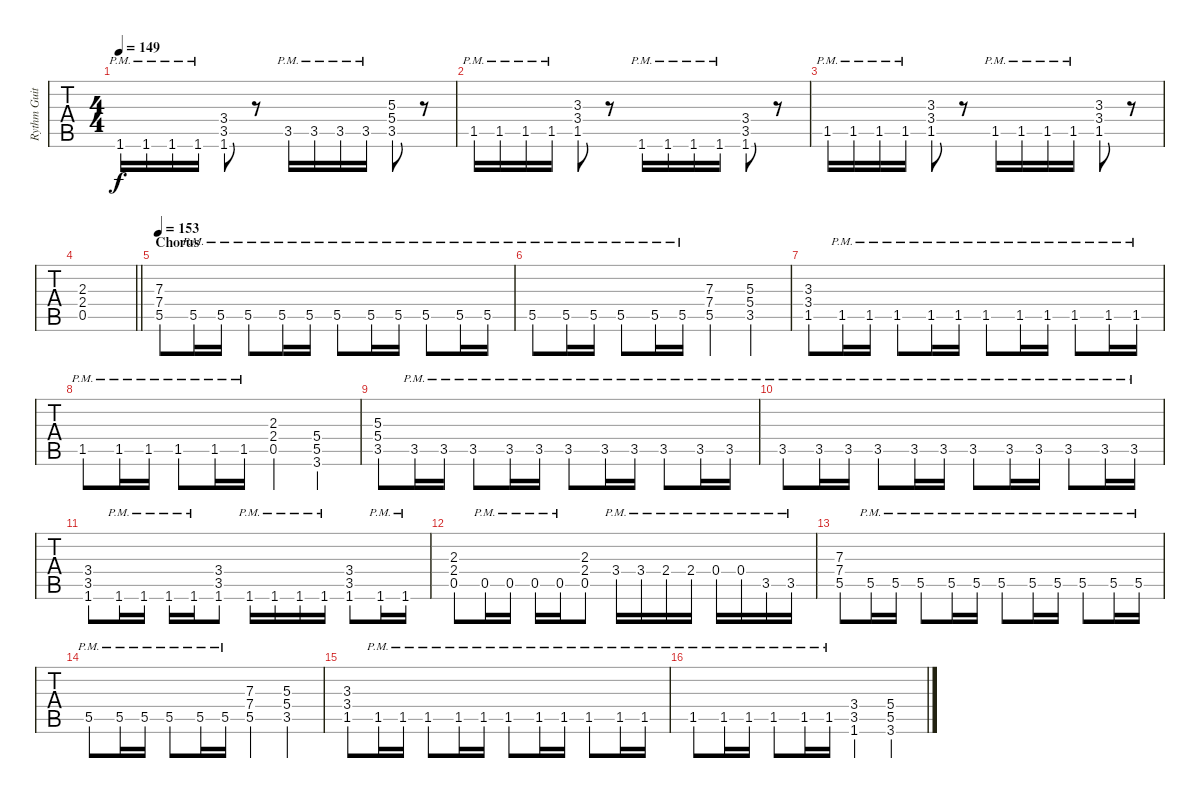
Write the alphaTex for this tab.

\track ("Rythm Guitar" "Rythm Guit") {instrument distortionguitar}
\staff {tabs}
\tuning (Eb4 Bb3 Gb3 Db3 Ab2 Eb2) {hide}
\ts (4 4)
\tempo 149
\clef g2
\ks c
1.6{pm}.16{dy f} 1.6{pm}.16 1.6{pm}.16 1.6{pm}.16 (3.4 3.5 1.6).8 r.8 3.5{pm}.16 3.5{pm}.16 3.5{pm}.16 3.5{pm}.16 (5.3 5.4 3.5).8 r.8 |
1.5{pm}.16 1.5{pm}.16 1.5{pm}.16 1.5{pm}.16 (3.3 3.4 1.5).8 r.8 1.6{pm}.16 1.6{pm}.16 1.6{pm}.16 1.6{pm}.16 (3.4 3.5 1.6).8 r.8 |
1.5{pm}.16 1.5{pm}.16 1.5{pm}.16 1.5{pm}.16 (3.3 3.4 1.5).8 r.8 1.5{pm}.16 1.5{pm}.16 1.5{pm}.16 1.5{pm}.16 (3.3 3.4 1.5).8 r.8 |
\barLineRight lightlight
(2.3 2.4 0.5).1 |
\section ("" "Chorus")
\tempo 153
(7.3 7.4 5.5).8 5.5{pm}.16 5.5{pm}.16 5.5{pm}.8 5.5{pm}.16 5.5{pm}.16 5.5{pm}.8 5.5{pm}.16 5.5{pm}.16 5.5{pm}.8 5.5{pm}.16 5.5{pm}.16 |
5.5{pm}.8 5.5{pm}.16 5.5{pm}.16 5.5{pm}.8 5.5{pm}.16 5.5{pm}.16 (7.3 7.4 5.5).4 (5.3 5.4 3.5).4 |
(3.3 3.4 1.5).8 1.5{pm}.16 1.5{pm}.16 1.5{pm}.8 1.5{pm}.16 1.5{pm}.16 1.5{pm}.8 1.5{pm}.16 1.5{pm}.16 1.5{pm}.8 1.5{pm}.16 1.5{pm}.16 |
1.5{pm}.8 1.5{pm}.16 1.5{pm}.16 1.5{pm}.8 1.5{pm}.16 1.5{pm}.16 (2.3 2.4 0.5).4 (5.4 5.5 3.6).4 |
(5.3 5.4 3.5).8 3.5{pm}.16 3.5{pm}.16 3.5{pm}.8 3.5{pm}.16 3.5{pm}.16 3.5{pm}.8 3.5{pm}.16 3.5{pm}.16 3.5{pm}.8 3.5{pm}.16 3.5{pm}.16 |
3.5{pm}.8 3.5{pm}.16 3.5{pm}.16 3.5{pm}.8 3.5{pm}.16 3.5{pm}.16 3.5{pm}.8 3.5{pm}.16 3.5{pm}.16 3.5{pm}.8 3.5{pm}.16 3.5{pm}.16 |
(3.4 3.5 1.6).8 1.6{pm}.16 1.6{pm}.16 1.6{pm}.16 1.6{pm}.16 (3.4 3.5 1.6).8 1.6{pm}.16 1.6{pm}.16 1.6{pm}.16 1.6{pm}.16 (3.4 3.5 1.6).8 1.6{pm}.16 1.6{pm}.16 |
(2.3 2.4 0.5).8 0.5{pm}.16 0.5{pm}.16 0.5{pm}.16 0.5{pm}.16 (2.3 2.4 0.5).8 3.4{pm}.16 3.4{pm}.16 2.4{pm}.16 2.4{pm}.16 0.4{pm}.16 0.4{pm}.16 3.5{pm}.16 3.5{pm}.16 |
(7.3 7.4 5.5).8 5.5{pm}.16 5.5{pm}.16 5.5{pm}.8 5.5{pm}.16 5.5{pm}.16 5.5{pm}.8 5.5{pm}.16 5.5{pm}.16 5.5{pm}.8 5.5{pm}.16 5.5{pm}.16 |
5.5{pm}.8 5.5{pm}.16 5.5{pm}.16 5.5{pm}.8 5.5{pm}.16 5.5{pm}.16 (7.3 7.4 5.5).4 (5.3 5.4 3.5).4 |
(3.3 3.4 1.5).8 1.5{pm}.16 1.5{pm}.16 1.5{pm}.8 1.5{pm}.16 1.5{pm}.16 1.5{pm}.8 1.5{pm}.16 1.5{pm}.16 1.5{pm}.8 1.5{pm}.16 1.5{pm}.16 |
1.5{pm}.8 1.5{pm}.16 1.5{pm}.16 1.5{pm}.8 1.5{pm}.16 1.5{pm}.16 (3.4 3.5 1.6).4 (5.4 5.5 3.6).4
